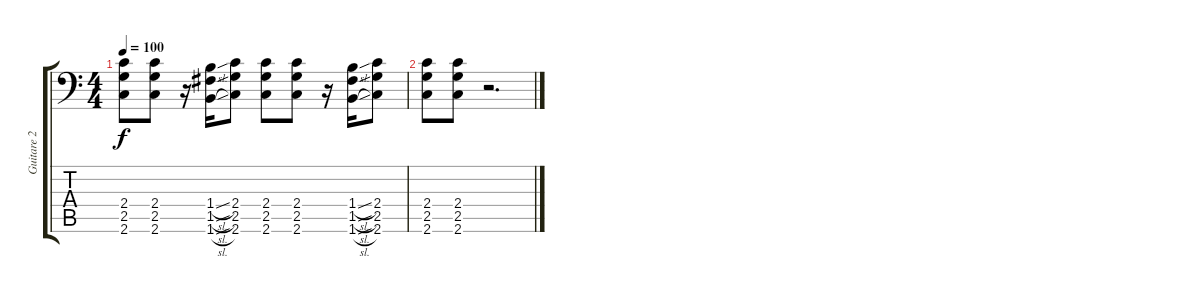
\track ("Guitare 2" "Guitare 2") {instrument overdrivenguitar}
\staff {score tabs}
\tuning (C4 G3 Eb3 Bb2 F2 Bb1) {hide}
\ts (4 4)
\tempo 100
\clef f4
\ks c
(2.4 2.5 2.6).8{dy f} (2.4 2.5 2.6).8 r.16 (1.4{sl} 1.5{sl} 1.6{sl}).16 (2.4 2.5 2.6).8 (2.4 2.5 2.6).8 (2.4 2.5 2.6).8 r.16 (1.4{sl} 1.5{sl} 1.6{sl}).16 (2.4 2.5 2.6).8 |
(2.4 2.5 2.6).8 (2.4 2.5 2.6).8 r.2{d}
